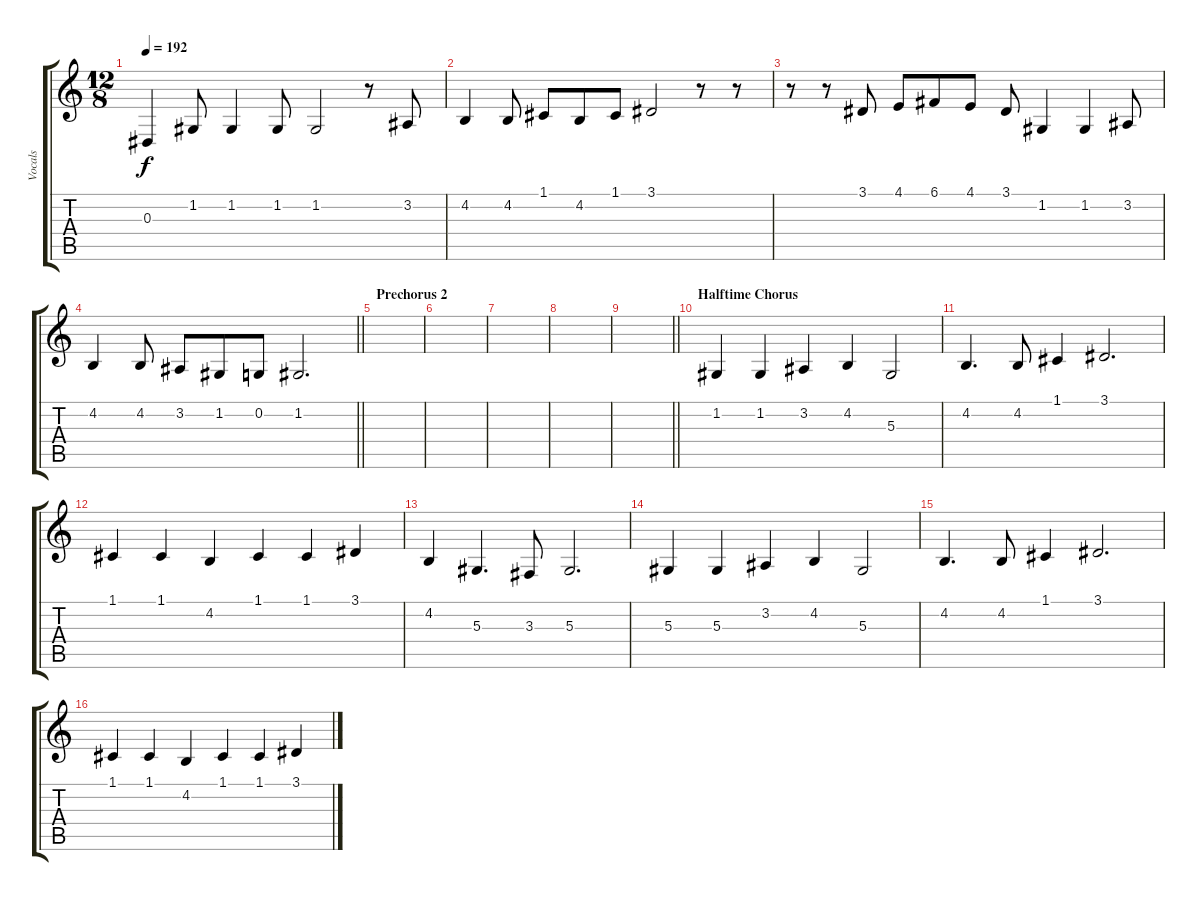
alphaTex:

\track ("Vocals" "Vocals") {instrument lead6voice}
\staff {score tabs}
\tuning (C4 G3 Eb3 Bb2 F2 C2) {hide}
\ts (12 8)
\tempo 192
\clef g2
\ks c
0.3.4{dy f} 1.2.8 1.2.4 1.2.8 1.2.2 r.8 3.2.8 |
4.2.4 4.2.8 1.1.8 4.2.8 1.1.8 3.1.2 r.8 r.8 |
r.8 r.8 3.1.8 4.1.8 6.1.8 4.1.8 3.1.8 1.2.4 1.2.4 3.2.8 |
\barLineRight lightlight
4.2.4 4.2.8 3.2.8 1.2.8 0.2.8 1.2.2{d} |
\section ("" "Prechorus 2")
|
|
|
|
\barLineRight lightlight
|
\section ("" "Halftime Chorus")
1.2.4 1.2.4 3.2.4 4.2.4 5.3.2 |
4.2.4{d} 4.2.8 1.1.4 3.1.2{d} |
1.1.4 1.1.4 4.2.4 1.1.4 1.1.4 3.1.4 |
4.2.4 5.3.4{d} 3.3.8 5.3.2{d} |
5.3.4 5.3.4 3.2.4 4.2.4 5.3.2 |
4.2.4{d} 4.2.8 1.1.4 3.1.2{d} |
1.1.4 1.1.4 4.2.4 1.1.4 1.1.4 3.1.4
